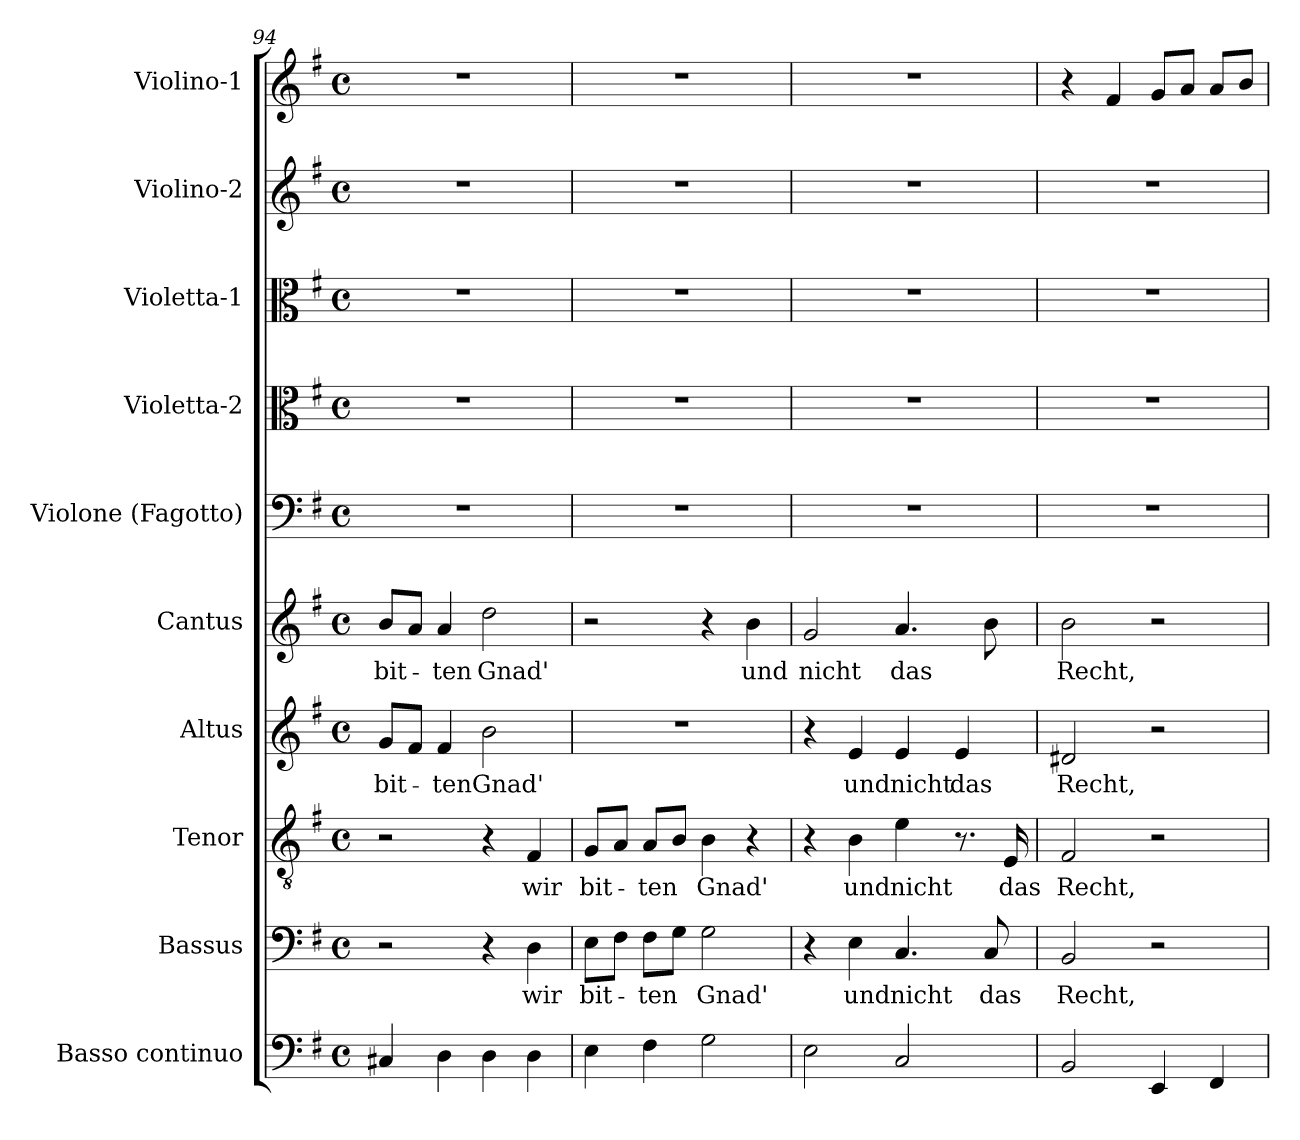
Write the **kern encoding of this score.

**kern	**kern	**text	**kern	**text	**kern	**text	**kern	**text	**kern	**kern	**kern	**kern	**kern
*part10	*part9	*part9	*part8	*part8	*part7	*part7	*part6	*part6	*part5	*part4	*part3	*part2	*part1
*staff10	*staff9	*staff9	*staff8	*staff8	*staff7	*staff7	*staff6	*staff6	*staff5	*staff4	*staff3	*staff2	*staff1
*I"Basso continuo	*I"Bassus	*	*I"Tenor	*	*I"Altus	*	*I"Cantus	*	*I"Violone (Fagotto)	*I"Violetta-2	*I"Violetta-1	*I"Violino-2	*I"Violino-1
*I'BC2	*I'B	*	*I'T	*	*I'A	*	*I'C	*	*I'Vn	*I'Va2	*I'Va1	*I'Vi2	*I'Vi1
*clefF4	*clefF4	*	*clefGv2	*	*clefG2	*	*clefG2	*	*clefF4	*clefC3	*clefC3	*clefG2	*clefG2
*k[f#]	*k[f#]	*	*k[f#]	*	*k[f#]	*	*k[f#]	*	*k[f#]	*k[f#]	*k[f#]	*k[f#]	*k[f#]
*G:	*G:	*	*G:	*	*G:	*	*G:	*	*G:	*G:	*G:	*G:	*G:
*M4/4	*M4/4	*	*M4/4	*	*M4/4	*	*M4/4	*	*M4/4	*M4/4	*M4/4	*M4/4	*M4/4
*met(c)	*met(c)	*	*met(c)	*	*met(c)	*	*met(c)	*	*met(c)	*met(c)	*met(c)	*met(c)	*met(c)
=94	=94	=94	=94	=94	=94	=94	=94	=94	=94	=94	=94	=94	=94
!	!	!	!	!	!	!LO:LY:b	!	!	!	!	!	!	!
!	!	!	!	!	!	!	!	!LO:LY:b	!	!	!	!	!
4C#X/	2r	.	2r	.	8g/L	bit-	8b/L	bit-	1r	1r	1r	1r	1r
.	.	.	.	.	8f#/J	.	8a/J	.	.	.	.	.	.
!	!	!	!	!	!	!LO:LY:b	!	!	!	!	!	!	!
!	!	!	!	!	!	!	!	!LO:LY:b	!	!	!	!	!
4D\	.	.	.	.	4f#/	-ten	4a/	-ten	.	.	.	.	.
!	!	!	!	!	!	!LO:LY:b	!	!	!	!	!	!	!
!	!	!	!	!	!	!	!	!LO:LY:b	!	!	!	!	!
4D\	4r	.	4r	.	2b\	Gnad'	2dd\	Gnad'	.	.	.	.	.
!	!	!LO:LY:b	!	!	!	!	!	!	!	!	!	!	!
!	!	!	!	!LO:LY:b	!	!	!	!	!	!	!	!	!
4D\	4D\	wir	4F#/	wir	.	.	.	.	.	.	.	.	.
!!LO:PB:g=z
=95	=95	=95	=95	=95	=95	=95	=95	=95	=95	=95	=95	=95	=95
!	!	!LO:LY:b	!	!	!	!	!	!	!	!	!	!	!
!	!	!	!	!LO:LY:b	!	!	!	!	!	!	!	!	!
4E\	8E\L	bit-	8G/L	bit-	1r	.	2r	.	1r	1r	1r	1r	1r
.	8F#\J	.	8A/J	.	.	.	.	.	.	.	.	.	.
!	!	!LO:LY:b	!	!	!	!	!	!	!	!	!	!	!
!	!	!	!	!LO:LY:b	!	!	!	!	!	!	!	!	!
4F#\	8F#\L	-ten	8A/L	-ten	.	.	.	.	.	.	.	.	.
.	8G\J	.	8B/J	.	.	.	.	.	.	.	.	.	.
!	!	!LO:LY:b	!	!	!	!	!	!	!	!	!	!	!
!	!	!	!	!LO:LY:b	!	!	!	!	!	!	!	!	!
2G\	2G\	Gnad'	4B\	Gnad'	.	.	4r	.	.	.	.	.	.
!	!	!	!	!	!	!	!	!LO:LY:b	!	!	!	!	!
.	.	.	4r	.	.	.	4b\	und	.	.	.	.	.
=96	=96	=96	=96	=96	=96	=96	=96	=96	=96	=96	=96	=96	=96
!	!	!	!	!	!	!	!	!LO:LY:b	!	!	!	!	!
2E\	4r	.	4r	.	4r	.	2g/	nicht	1r	1r	1r	1r	1r
!	!	!LO:LY:b	!	!	!	!	!	!	!	!	!	!	!
!	!	!	!	!LO:LY:b	!	!	!	!	!	!	!	!	!
!	!	!	!	!	!	!LO:LY:b	!	!	!	!	!	!	!
.	4E\	und	4B\	und	4e/	und	.	.	.	.	.	.	.
!	!	!LO:LY:b	!	!	!	!	!	!	!	!	!	!	!
!	!	!	!	!LO:LY:b	!	!	!	!	!	!	!	!	!
!	!	!	!	!	!	!LO:LY:b	!	!	!	!	!	!	!
!	!	!	!	!	!	!	!	!LO:LY:b	!	!	!	!	!
2C/	4.C/	nicht	4e\	nicht	4e/	nicht	4.a/	das	.	.	.	.	.
!	!	!	!	!	!	!LO:LY:b	!	!	!	!	!	!	!
.	.	.	8.r	.	4e/	das	.	.	.	.	.	.	.
!	!	!LO:LY:b	!	!	!	!	!	!	!	!	!	!	!
.	8C/	das	.	.	.	.	8b\	.	.	.	.	.	.
!	!	!	!	!LO:LY:b	!	!	!	!	!	!	!	!	!
.	.	.	16E/	das	.	.	.	.	.	.	.	.	.
=97	=97	=97	=97	=97	=97	=97	=97	=97	=97	=97	=97	=97	=97
!	!	!LO:LY:b	!	!	!	!	!	!	!	!	!	!	!
!	!	!	!	!LO:LY:b	!	!	!	!	!	!	!	!	!
!	!	!	!	!	!	!LO:LY:b	!	!	!	!	!	!	!
!	!	!	!	!	!	!	!	!LO:LY:b	!	!	!	!	!
2BB/	2BB/	Recht,	2F#/	Recht,	2d#X/	Recht,	2b\	Recht,	1r	1r	1r	1r	4r
.	.	.	.	.	.	.	.	.	.	.	.	.	4f#/
4EE/	2r	.	2r	.	2r	.	2r	.	.	.	.	.	8g/L
.	.	.	.	.	.	.	.	.	.	.	.	.	8a/J
4FF#/	.	.	.	.	.	.	.	.	.	.	.	.	8a/L
.	.	.	.	.	.	.	.	.	.	.	.	.	8b/J
=	=	=	=	=	=	=	=	=	=	=	=	=	=
*-	*-	*-	*-	*-	*-	*-	*-	*-	*-	*-	*-	*-	*-
